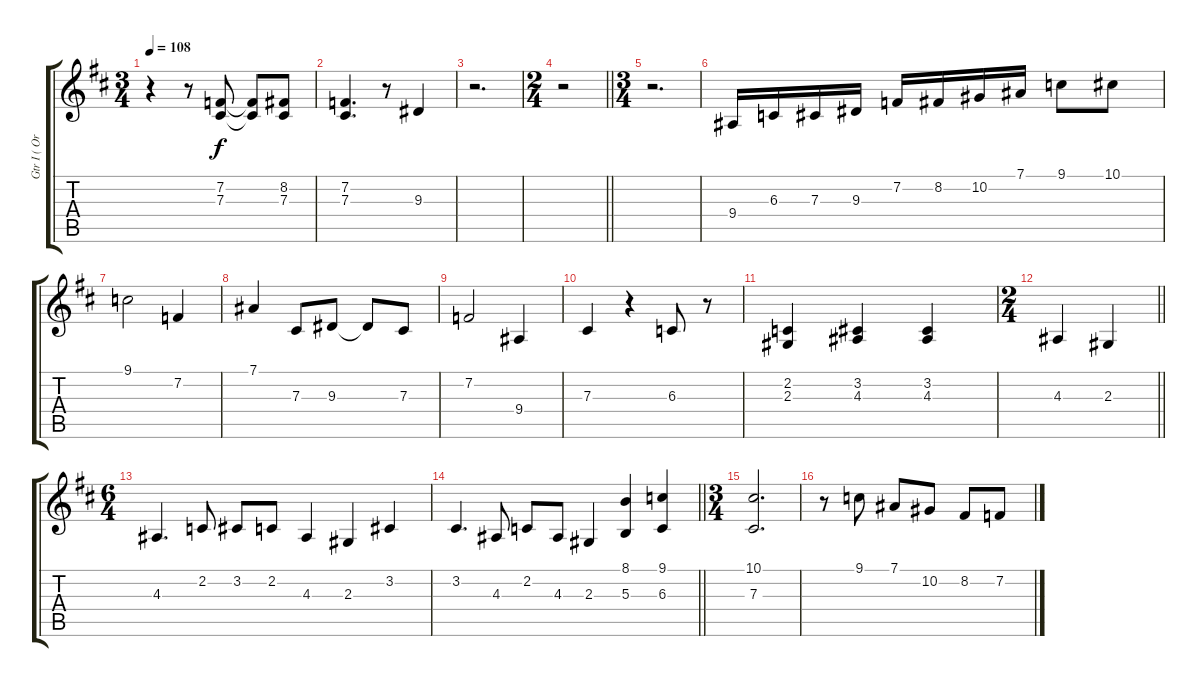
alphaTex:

\track ("Gtr I ( Orchestre )" "Gtr I ( Or") {instrument stringensemble1}
\staff {score tabs}
\tuning (Eb4 Bb3 Gb3 Db3 Ab2 Eb2) {hide}
\ts (3 4)
\tempo 108
\clef g2
\ks d
r.4{dy f} r.8 (7.2 7.3).8 (7.2{t} 7.3{t}).8 (8.2 7.3).8 |
(7.2 7.3).4{d} r.8 9.3.4 |
r.2{d} |
\ts (2 4)
\barLineRight lightlight
r.2 |
\ts (3 4)
r.2{d} |
9.4.16 6.3.16 7.3.16 9.3.16 7.2.16 8.2.16 10.2.16 7.1.16 9.1.8 10.1.8 |
9.1.2 7.2.4 |
7.1.4 7.3.8 9.3.8 9.3{t}.8 7.3.8 |
7.2.2 9.4.4 |
7.3.4 r.4 6.3.8 r.8 |
(2.2 2.3).4 (3.2 4.3).4 (3.2 4.3).4 |
\ts (2 4)
\barLineRight lightlight
4.3.4 2.3.4 |
\ts (6 4)
4.3.4{d} 2.2.8 3.2.8 2.2.8 4.3.4 2.3.4 3.2.4 |
\barLineRight lightlight
3.2.4{d} 4.3.8 2.2.8 4.3.8 2.3.4 (8.1 5.3).4 (9.1 6.3).4 |
\ts (3 4)
(10.1 7.3).2{d} |
r.8 9.1.8 7.1.8 10.2.8 8.2.8 7.2.8
